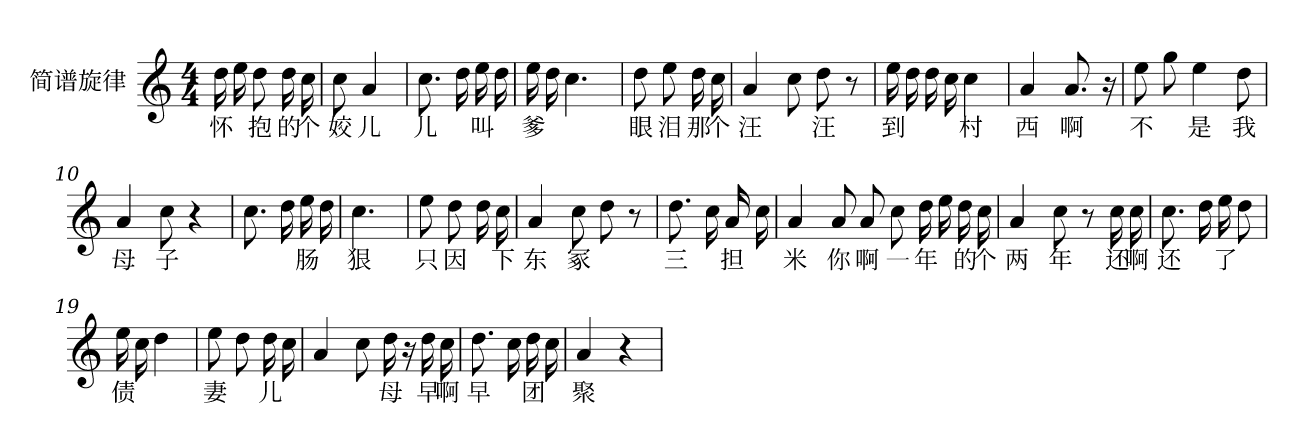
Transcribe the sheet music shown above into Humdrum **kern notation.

**kern	**text
*part1	*part1
*staff1	*staff1
*I"简谱旋律	*
*k[]	*
*M4/4	*
=1	=1
16dd	怀
16ee	.
8dd	抱
16dd	的
16cc	个
=2	=2
8cc	姣
4a	儿
=3	=3
8.cc	儿
16dd	.
16ee	叫
16dd	.
=4	=4
16ee	爹
16dd	.
4.cc	.
=5	=5
8dd	眼
8ee	泪
16dd	那
16cc	个
=6	=6
4a	汪
8cc	.
8dd	汪
8r	.
=7	=7
16ee	到
16dd	.
16dd	.
16cc	.
4cc	村
=8	=8
4a	西
8.a	啊
16r	.
=9	=9
8ee	不
8gg	.
4ee	是
8dd	我
=10	=10
4a	母
8cc	子
4r	.
=11	=11
8.cc	.
16dd	.
16ee	肠
16dd	.
=12	=12
4.cc	狠
=13	=13
8ee	只
8dd	因
16dd	.
16cc	下
=14	=14
4a	东
8cc	冢
8dd	.
8r	.
=15	=15
8.dd	三
16cc	.
16a	担
16cc	.
=16	=16
4a	米
8a	你
8a	啊
8cc	一
16dd	年
16ee	.
16dd	的
16cc	个
=17	=17
4a	两
8cc	年
8r	.
16cc	还
16cc	啊
=18	=18
8.cc	还
16dd	.
16ee	了
8dd	.
=19	=19
16ee	债
16cc	.
4dd	.
=20	=20
8ee	妻
8dd	.
16dd	儿
16cc	.
=21	=21
4a	.
8cc	.
16dd	母
16r	.
16dd	早
16cc	啊
=22	=22
8.dd	早
16cc	.
16dd	团
16cc	.
=23	=23
4a	聚
4r	.
=	=
*-	*-
